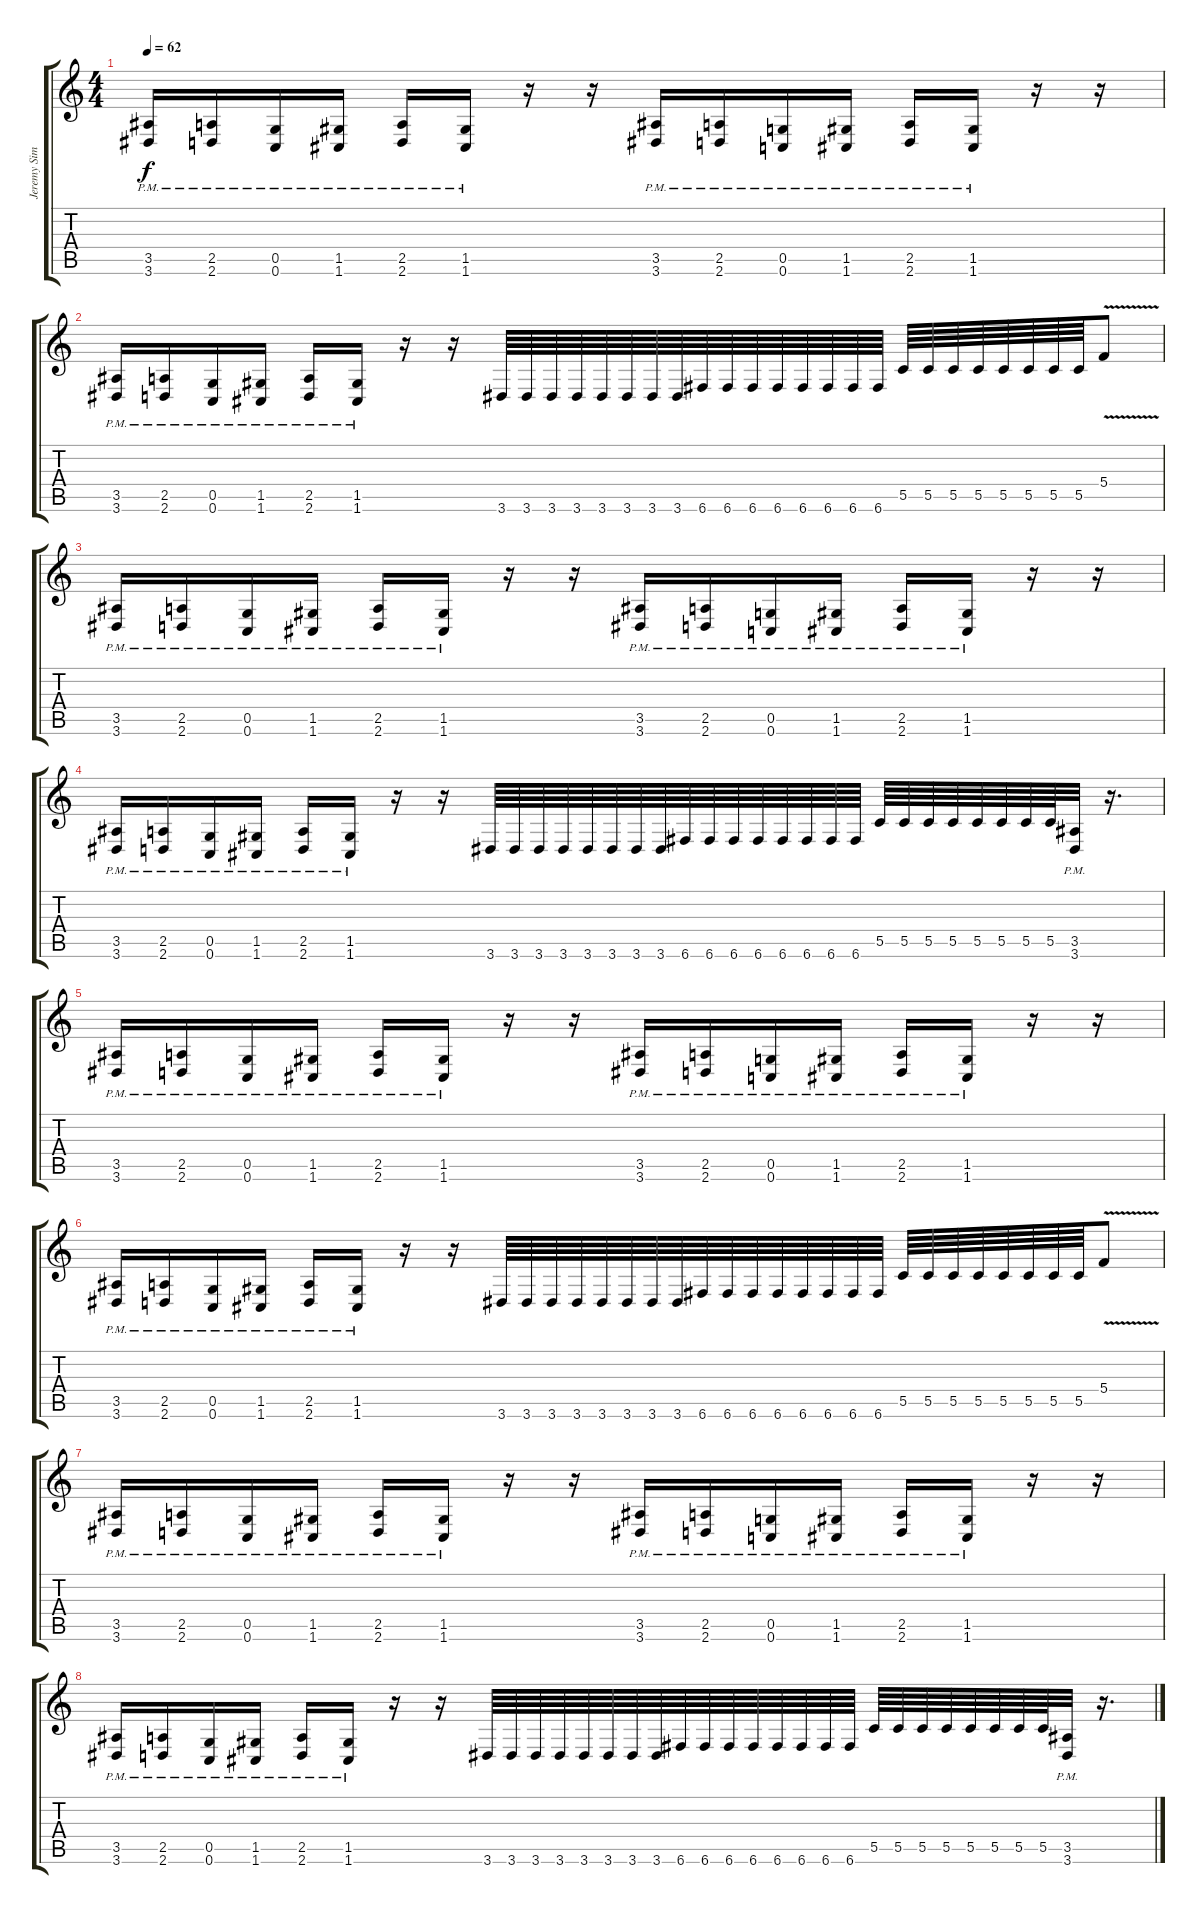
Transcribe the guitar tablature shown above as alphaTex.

\track ("Jeremy Sims ----Lead Guitar" "Jeremy Sim") {instrument distortionguitar}
\staff {score tabs}
\tuning (D4 A3 F3 C3 G2 C2) {hide}
\ts (4 4)
\tempo 62
\clef g2
\ks c
(3.5{pm} 3.6{pm}).16{dy f} (2.5{pm} 2.6{pm}).16 (0.5{pm} 0.6{pm}).16 (1.5{pm} 1.6{pm}).16 (2.5{pm} 2.6{pm}).16 (1.5{pm} 1.6{pm}).16 r.16 r.16 (3.5{pm} 3.6{pm}).16 (2.5{pm} 2.6{pm}).16 (0.5{pm} 0.6{pm}).16 (1.5{pm} 1.6{pm}).16 (2.5{pm} 2.6{pm}).16 (1.5{pm} 1.6{pm}).16 r.16 r.16 |
(3.5{pm} 3.6{pm}).16 (2.5{pm} 2.6{pm}).16 (0.5{pm} 0.6{pm}).16 (1.5{pm} 1.6{pm}).16 (2.5{pm} 2.6{pm}).16 (1.5{pm} 1.6{pm}).16 r.16 r.16 3.6.64 3.6.64 3.6.64 3.6.64 3.6.64 3.6.64 3.6.64 3.6.64 6.6.64 6.6.64 6.6.64 6.6.64 6.6.64 6.6.64 6.6.64 6.6.64 5.5.64 5.5.64 5.5.64 5.5.64 5.5.64 5.5.64 5.5.64 5.5.64 5.4{v}.8 |
(3.5{pm} 3.6{pm}).16 (2.5{pm} 2.6{pm}).16 (0.5{pm} 0.6{pm}).16 (1.5{pm} 1.6{pm}).16 (2.5{pm} 2.6{pm}).16 (1.5{pm} 1.6{pm}).16 r.16 r.16 (3.5{pm} 3.6{pm}).16 (2.5{pm} 2.6{pm}).16 (0.5{pm} 0.6{pm}).16 (1.5{pm} 1.6{pm}).16 (2.5{pm} 2.6{pm}).16 (1.5{pm} 1.6{pm}).16 r.16 r.16 |
(3.5{pm} 3.6{pm}).16 (2.5{pm} 2.6{pm}).16 (0.5{pm} 0.6{pm}).16 (1.5{pm} 1.6{pm}).16 (2.5{pm} 2.6{pm}).16 (1.5{pm} 1.6{pm}).16 r.16 r.16 3.6.64 3.6.64 3.6.64 3.6.64 3.6.64 3.6.64 3.6.64 3.6.64 6.6.64 6.6.64 6.6.64 6.6.64 6.6.64 6.6.64 6.6.64 6.6.64 5.5.64 5.5.64 5.5.64 5.5.64 5.5.64 5.5.64 5.5.64 5.5.64 (3.5{pm} 3.6{pm}).32 r.16{d} |
(3.5{pm} 3.6{pm}).16 (2.5{pm} 2.6{pm}).16 (0.5{pm} 0.6{pm}).16 (1.5{pm} 1.6{pm}).16 (2.5{pm} 2.6{pm}).16 (1.5{pm} 1.6{pm}).16 r.16 r.16 (3.5{pm} 3.6{pm}).16 (2.5{pm} 2.6{pm}).16 (0.5{pm} 0.6{pm}).16 (1.5{pm} 1.6{pm}).16 (2.5{pm} 2.6{pm}).16 (1.5{pm} 1.6{pm}).16 r.16 r.16 |
(3.5{pm} 3.6{pm}).16 (2.5{pm} 2.6{pm}).16 (0.5{pm} 0.6{pm}).16 (1.5{pm} 1.6{pm}).16 (2.5{pm} 2.6{pm}).16 (1.5{pm} 1.6{pm}).16 r.16 r.16 3.6.64 3.6.64 3.6.64 3.6.64 3.6.64 3.6.64 3.6.64 3.6.64 6.6.64 6.6.64 6.6.64 6.6.64 6.6.64 6.6.64 6.6.64 6.6.64 5.5.64 5.5.64 5.5.64 5.5.64 5.5.64 5.5.64 5.5.64 5.5.64 5.4{v}.8 |
(3.5{pm} 3.6{pm}).16 (2.5{pm} 2.6{pm}).16 (0.5{pm} 0.6{pm}).16 (1.5{pm} 1.6{pm}).16 (2.5{pm} 2.6{pm}).16 (1.5{pm} 1.6{pm}).16 r.16 r.16 (3.5{pm} 3.6{pm}).16 (2.5{pm} 2.6{pm}).16 (0.5{pm} 0.6{pm}).16 (1.5{pm} 1.6{pm}).16 (2.5{pm} 2.6{pm}).16 (1.5{pm} 1.6{pm}).16 r.16 r.16 |
(3.5{pm} 3.6{pm}).16 (2.5{pm} 2.6{pm}).16 (0.5{pm} 0.6{pm}).16 (1.5{pm} 1.6{pm}).16 (2.5{pm} 2.6{pm}).16 (1.5{pm} 1.6{pm}).16 r.16 r.16 3.6.64 3.6.64 3.6.64 3.6.64 3.6.64 3.6.64 3.6.64 3.6.64 6.6.64 6.6.64 6.6.64 6.6.64 6.6.64 6.6.64 6.6.64 6.6.64 5.5.64 5.5.64 5.5.64 5.5.64 5.5.64 5.5.64 5.5.64 5.5.64 (3.5{pm} 3.6{pm}).32 r.16{d}
